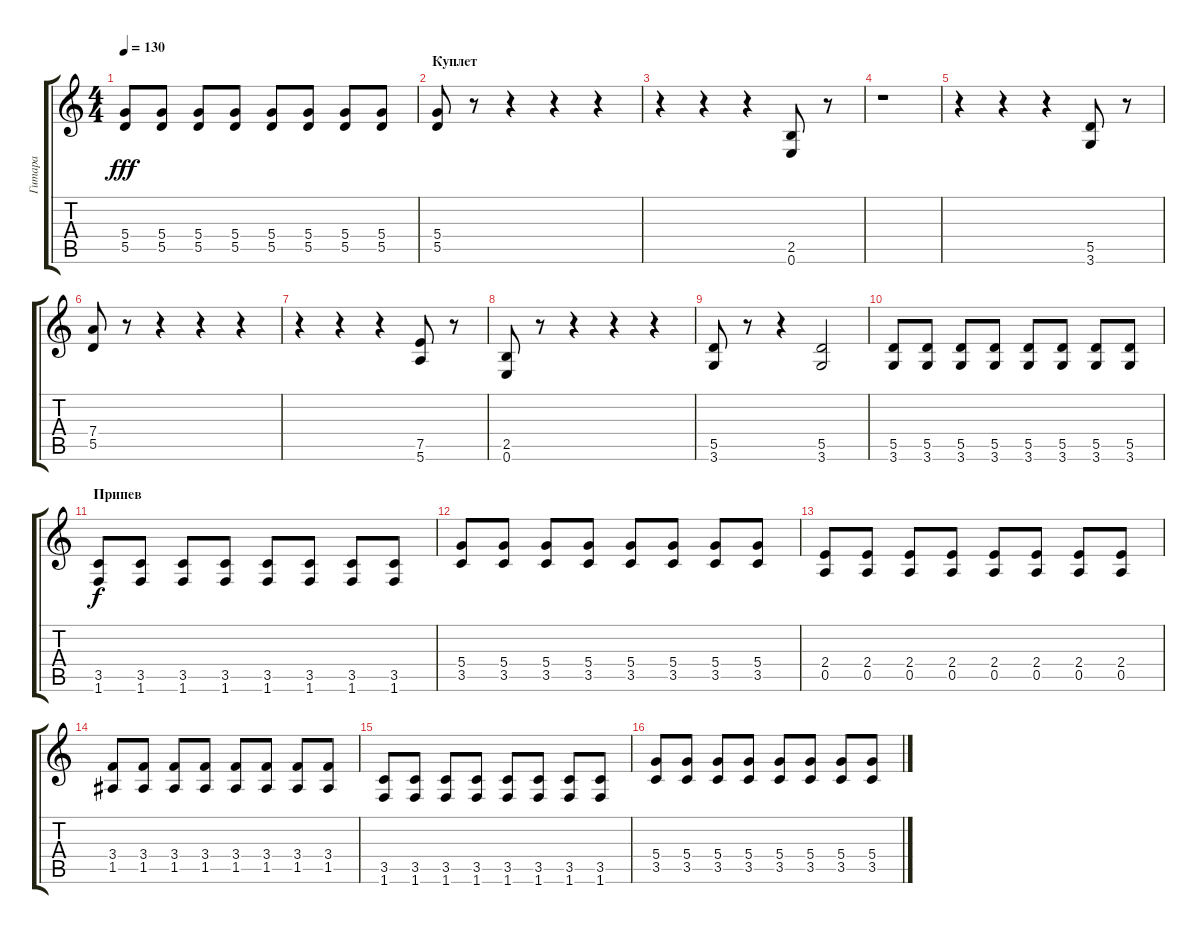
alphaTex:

\track ("Гитара" "Гитара") {instrument overdrivenguitar}
\staff {score tabs}
\tuning (E4 B3 G3 D3 A2 E2) {hide}
\ts (4 4)
\tempo 130
\clef g2
\ks c
(5.4 5.5).8{dy fff} (5.4 5.5).8 (5.4 5.5).8 (5.4 5.5).8 (5.4 5.5).8 (5.4 5.5).8 (5.4 5.5).8 (5.4 5.5).8 |
\section ("" "Куплет")
(5.4 5.5).8 r.8 r.4 r.4 r.4 |
r.4 r.4 r.4 (2.5 0.6).8 r.8 |
r.1 |
r.4 r.4 r.4 (5.5 3.6).8 r.8 |
(7.4 5.5).8 r.8 r.4 r.4 r.4 |
r.4 r.4 r.4 (7.5 5.6).8 r.8 |
(2.5 0.6).8 r.8 r.4 r.4 r.4 |
(5.5 3.6).8 r.8 r.4 (5.5 3.6).2 |
(5.5 3.6).8 (5.5 3.6).8 (5.5 3.6).8 (5.5 3.6).8 (5.5 3.6).8 (5.5 3.6).8 (5.5 3.6).8 (5.5 3.6).8 |
\section ("" "Припев")
(3.5 1.6).8{dy f volume 16} (3.5 1.6).8 (3.5 1.6).8 (3.5 1.6).8 (3.5 1.6).8 (3.5 1.6).8 (3.5 1.6).8 (3.5 1.6).8 |
(5.4 3.5).8 (5.4 3.5).8 (5.4 3.5).8 (5.4 3.5).8 (5.4 3.5).8 (5.4 3.5).8 (5.4 3.5).8 (5.4 3.5).8 |
(2.4 0.5).8 (2.4 0.5).8 (2.4 0.5).8 (2.4 0.5).8 (2.4 0.5).8 (2.4 0.5).8 (2.4 0.5).8 (2.4 0.5).8 |
(3.4 1.5).8 (3.4 1.5).8 (3.4 1.5).8 (3.4 1.5).8 (3.4 1.5).8 (3.4 1.5).8 (3.4 1.5).8 (3.4 1.5).8 |
(3.5 1.6).8{volume 16} (3.5 1.6).8 (3.5 1.6).8 (3.5 1.6).8 (3.5 1.6).8 (3.5 1.6).8 (3.5 1.6).8 (3.5 1.6).8 |
(5.4 3.5).8 (5.4 3.5).8 (5.4 3.5).8 (5.4 3.5).8 (5.4 3.5).8 (5.4 3.5).8 (5.4 3.5).8 (5.4 3.5).8
